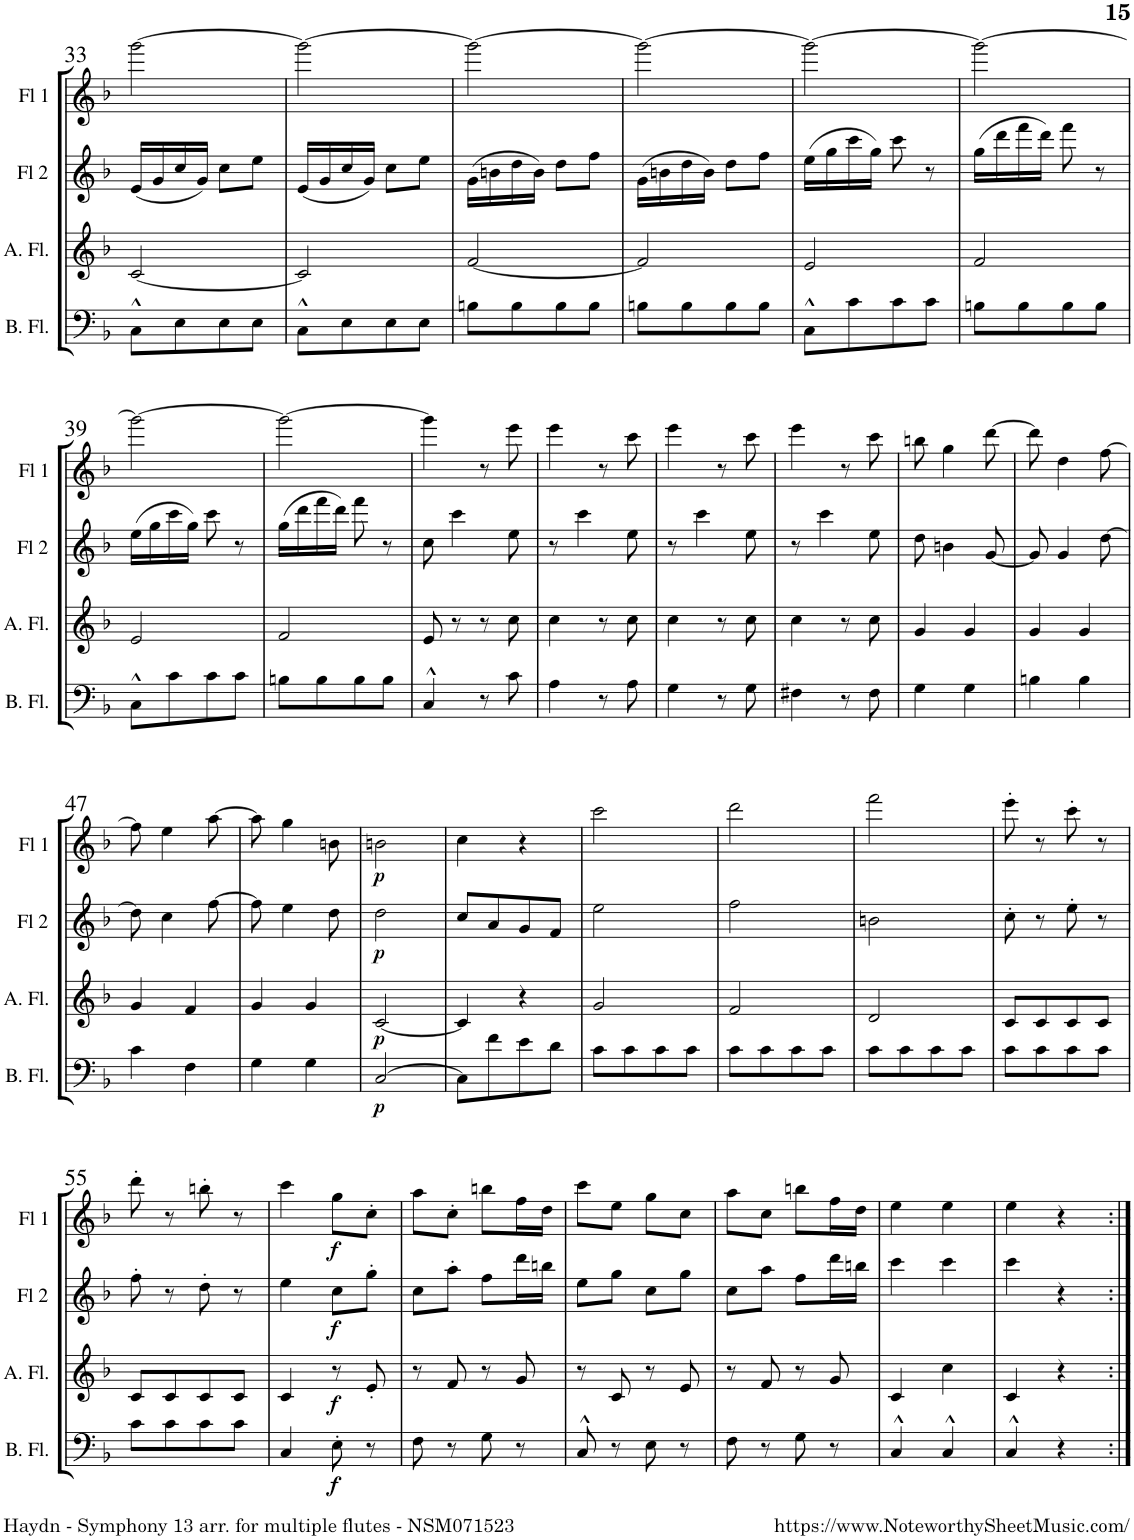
**kern	**dynam	**kern	**dynam	**kern	**dynam	**kern	**dynam
*part4	*part4	*part3	*part3	*part2	*part2	*part1	*part1
*staff4	*staff4	*staff3	*staff3	*staff2	*staff2	*staff1	*staff1
*I"Bass Flute	*	*I"Alto Flute	*	*I"Flute 2	*	*I"Flute 1	*
*I'B. Fl.	*	*I'A. Fl.	*	*I'Fl 2	*	*I'Fl 1	*
!!LO:PB:g=z
*clefF4	*	*clefG2	*	*clefG2	*	*clefG2	*
*k[b-]	*	*k[b-]	*	*k[b-]	*	*k[b-]	*
*M2/4	*	*M2/4	*	*M2/4	*	*M2/4	*
=33	=33	=33	=33	=33	=33	=33	=33
8C^^\L	.	[2c/	.	(16e/LL	.	[2ggg\	.
.	.	.	.	16g/	.	.	.
8E\	.	.	.	16cc/	.	.	.
.	.	.	.	16g/JJ)	.	.	.
8E\	.	.	.	8cc\L	.	.	.
8E\J	.	.	.	8ee\J	.	.	.
=34	=34	=34	=34	=34	=34	=34	=34
8C^^\L	.	2c/]	.	(16e/LL	.	2ggg\_	.
.	.	.	.	16g/	.	.	.
8E\	.	.	.	16cc/	.	.	.
.	.	.	.	16g/JJ)	.	.	.
8E\	.	.	.	8cc\L	.	.	.
8E\J	.	.	.	8ee\J	.	.	.
=35	=35	=35	=35	=35	=35	=35	=35
8Bn\L	.	[2f/	.	(16g\LL	.	2ggg\_	.
.	.	.	.	16bn\	.	.	.
8B\	.	.	.	16dd\	.	.	.
.	.	.	.	16b\JJ)	.	.	.
8B\	.	.	.	8dd\L	.	.	.
8B\J	.	.	.	8ff\J	.	.	.
=36	=36	=36	=36	=36	=36	=36	=36
8Bn\L	.	2f/]	.	(16g\LL	.	2ggg\_	.
.	.	.	.	16bn\	.	.	.
8B\	.	.	.	16dd\	.	.	.
.	.	.	.	16b\JJ)	.	.	.
8B\	.	.	.	8dd\L	.	.	.
8B\J	.	.	.	8ff\J	.	.	.
=37	=37	=37	=37	=37	=37	=37	=37
8C^^\L	.	2e/	.	(16ee\LL	.	2ggg\_	.
.	.	.	.	16gg\	.	.	.
8c\	.	.	.	16ccc\	.	.	.
.	.	.	.	16gg\JJ)	.	.	.
8c\	.	.	.	8ccc\	.	.	.
8c\J	.	.	.	8r	.	.	.
=38	=38	=38	=38	=38	=38	=38	=38
8Bn\L	.	2f/	.	(16gg\LL	.	2ggg\_	.
.	.	.	.	16ddd\	.	.	.
8B\	.	.	.	16fff\	.	.	.
.	.	.	.	16ddd\JJ)	.	.	.
8B\	.	.	.	8fff\	.	.	.
8B\J	.	.	.	8r	.	.	.
!!LO:LB:g=z
=39	=39	=39	=39	=39	=39	=39	=39
8C^^\L	.	2e/	.	(16ee\LL	.	2ggg\_	.
.	.	.	.	16gg\	.	.	.
8c\	.	.	.	16ccc\	.	.	.
.	.	.	.	16gg\JJ)	.	.	.
8c\	.	.	.	8ccc\	.	.	.
8c\J	.	.	.	8r	.	.	.
=40	=40	=40	=40	=40	=40	=40	=40
8Bn\L	.	2f/	.	(16gg\LL	.	2ggg\_	.
.	.	.	.	16ddd\	.	.	.
8B\	.	.	.	16fff\	.	.	.
.	.	.	.	16ddd\JJ)	.	.	.
8B\	.	.	.	8fff\	.	.	.
8B\J	.	.	.	8r	.	.	.
=41	=41	=41	=41	=41	=41	=41	=41
4C^^/	.	8e/	.	8cc\	.	4ggg\]	.
.	.	8r	.	4ccc\	.	.	.
8r	.	8r	.	.	.	8r	.
8c\	.	8cc\	.	8ee\	.	8eee\	.
=42	=42	=42	=42	=42	=42	=42	=42
4A\	.	4cc\	.	8r	.	4eee\	.
.	.	.	.	4ccc\	.	.	.
8r	.	8r	.	.	.	8r	.
8A\	.	8cc\	.	8ee\	.	8ccc\	.
=43	=43	=43	=43	=43	=43	=43	=43
4G\	.	4cc\	.	8r	.	4eee\	.
.	.	.	.	4ccc\	.	.	.
8r	.	8r	.	.	.	8r	.
8G\	.	8cc\	.	8ee\	.	8ccc\	.
=44	=44	=44	=44	=44	=44	=44	=44
4F#X\	.	4cc\	.	8r	.	4eee\	.
.	.	.	.	4ccc\	.	.	.
8r	.	8r	.	.	.	8r	.
8F#\	.	8cc\	.	8ee\	.	8ccc\	.
=45	=45	=45	=45	=45	=45	=45	=45
4G\	.	4g/	.	8dd\	.	8bbn\	.
.	.	.	.	4bn\	.	4gg\	.
4G\	.	4g/	.	.	.	.	.
.	.	.	.	[8g/	.	[8ddd\	.
=46	=46	=46	=46	=46	=46	=46	=46
4Bn\	.	4g/	.	8g/]	.	8ddd\]	.
.	.	.	.	4g/	.	4dd\	.
4B\	.	4g/	.	.	.	.	.
.	.	.	.	[8dd\	.	[8ff\	.
!!LO:LB:g=z
=47	=47	=47	=47	=47	=47	=47	=47
4c\	.	4g/	.	8dd\]	.	8ff\]	.
.	.	.	.	4cc\	.	4ee\	.
4F\	.	4f/	.	.	.	.	.
.	.	.	.	[8ff\	.	[8aa\	.
=48	=48	=48	=48	=48	=48	=48	=48
4G\	.	4g/	.	8ff\]	.	8aa\]	.
.	.	.	.	4ee\	.	4gg\	.
4G\	.	4g/	.	.	.	.	.
.	.	.	.	8dd\	.	8bn\	.
=49	=49	=49	=49	=49	=49	=49	=49
!	!LO:DY:b	!	!LO:DY:b	!	!LO:DY:b	!	!LO:DY:b
[2C/	p	[2c/	p	2dd\	p	2bn\	p
=50	=50	=50	=50	=50	=50	=50	=50
8C\L]	.	4c/]	.	8cc/L	.	4cc\	.
8f\	.	.	.	8a/	.	.	.
8e\	.	4r	.	8g/	.	4r	.
8d\J	.	.	.	8f/J	.	.	.
=51	=51	=51	=51	=51	=51	=51	=51
8c\L	.	2g/	.	2ee\	.	2ccc\	.
8c\	.	.	.	.	.	.	.
8c\	.	.	.	.	.	.	.
8c\J	.	.	.	.	.	.	.
=52	=52	=52	=52	=52	=52	=52	=52
8c\L	.	2f/	.	2ff\	.	2ddd\	.
8c\	.	.	.	.	.	.	.
8c\	.	.	.	.	.	.	.
8c\J	.	.	.	.	.	.	.
=53	=53	=53	=53	=53	=53	=53	=53
8c\L	.	2d/	.	2bn\	.	2fff\	.
8c\	.	.	.	.	.	.	.
8c\	.	.	.	.	.	.	.
8c\J	.	.	.	.	.	.	.
=54	=54	=54	=54	=54	=54	=54	=54
8c\L	.	8c/L	.	8cc'\	.	8eee'\	.
8c\	.	8c/	.	8r	.	8r	.
8c\	.	8c/	.	8ee'\	.	8ccc'\	.
8c\J	.	8c/J	.	8r	.	8r	.
!!LO:LB:g=z
=55	=55	=55	=55	=55	=55	=55	=55
8c\L	.	8c/L	.	8ff'\	.	8ddd'\	.
8c\	.	8c/	.	8r	.	8r	.
8c\	.	8c/	.	8dd'\	.	8bbn'\	.
8c\J	.	8c/J	.	8r	.	8r	.
=56	=56	=56	=56	=56	=56	=56	=56
4C/	.	4c/	.	4ee\	.	4ccc\	.
!	!LO:DY:b	!	!LO:DY:b	!	!LO:DY:b	!	!LO:DY:b
8E'\	f	8r	f	8cc\L	f	8gg\L	f
8r	.	8e'/	.	8gg'\J	.	8cc'\J	.
=57	=57	=57	=57	=57	=57	=57	=57
8F\	.	8r	.	8cc\L	.	8aa\L	.
8r	.	8f/	.	8aa'\J	.	8cc'\J	.
8G\	.	8r	.	8ff\L	.	8bbn\L	.
8r	.	8g/	.	16ddd\L	.	16ff\L	.
.	.	.	.	16bbn\JJ	.	16dd\JJ	.
=58	=58	=58	=58	=58	=58	=58	=58
8C^^/	.	8r	.	8ee\L	.	8ccc\L	.
8r	.	8c/	.	8gg\J	.	8ee\J	.
8E\	.	8r	.	8cc\L	.	8gg\L	.
8r	.	8e/	.	8gg\J	.	8cc\J	.
=59	=59	=59	=59	=59	=59	=59	=59
8F\	.	8r	.	8cc\L	.	8aa\L	.
8r	.	8f/	.	8aa\J	.	8cc\J	.
8G\	.	8r	.	8ff\L	.	8bbn\L	.
8r	.	8g/	.	16ddd\L	.	16ff\L	.
.	.	.	.	16bbn\JJ	.	16dd\JJ	.
=60	=60	=60	=60	=60	=60	=60	=60
4C^^/	.	4c/	.	4ccc\	.	4ee\	.
4C^^/	.	4cc\	.	4ccc\	.	4ee\	.
=61	=61	=61	=61	=61	=61	=61	=61
4C^^/	.	4c/	.	4ccc\	.	4ee\	.
4r	.	4r	.	4r	.	4r	.
=:|!	=:|!	=:|!	=:|!	=:|!	=:|!	=:|!	=:|!
*-	*-	*-	*-	*-	*-	*-	*-
